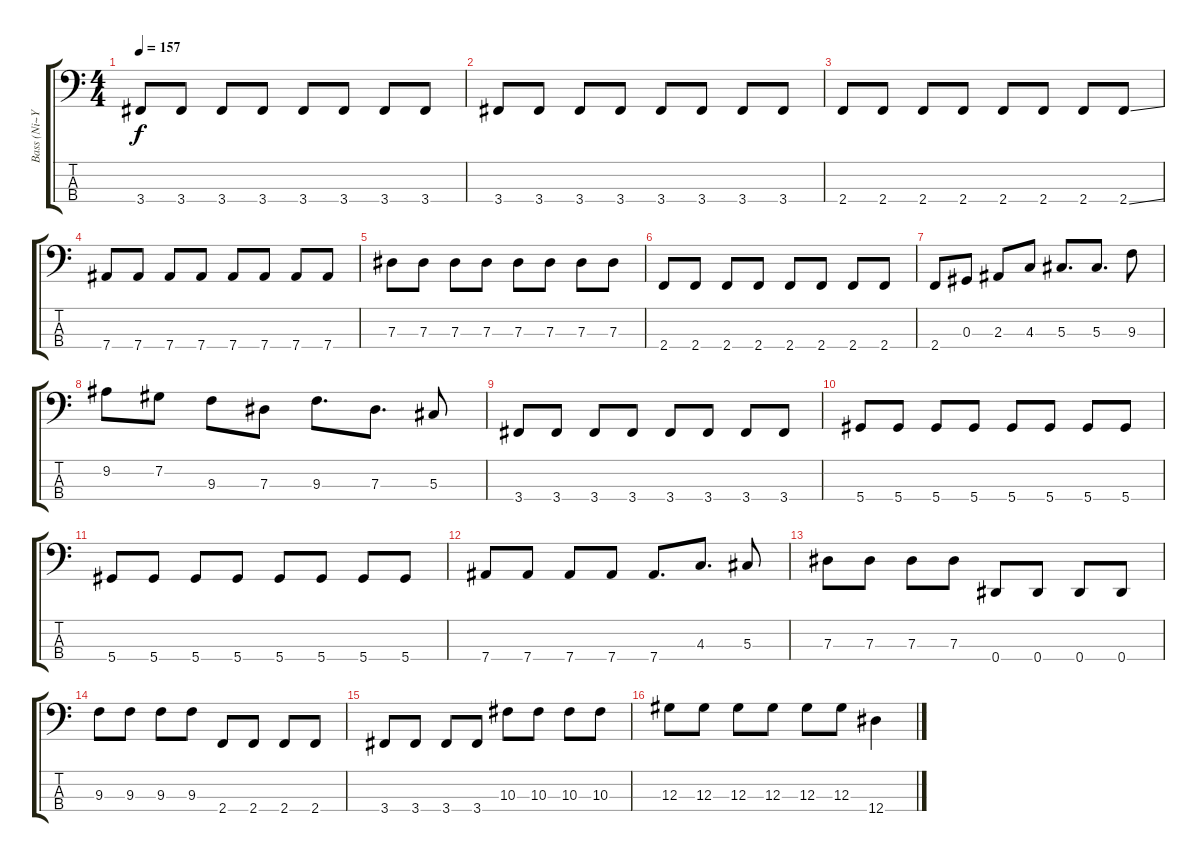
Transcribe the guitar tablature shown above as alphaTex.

\track ("Bass (Ni~Ya)" "Bass (Ni~Y") {instrument electricbasspick}
\staff {score tabs}
\tuning (Gb2 Db2 Ab1 Eb1) {hide}
\ts (4 4)
\tempo 157
\clef f4
\ks c
3.4.8{dy f} 3.4.8 3.4.8 3.4.8 3.4.8 3.4.8 3.4.8 3.4.8 |
3.4.8 3.4.8 3.4.8 3.4.8 3.4.8 3.4.8 3.4.8 3.4.8 |
2.4.8 2.4.8 2.4.8 2.4.8 2.4.8 2.4.8 2.4.8 2.4{ss}.8 |
7.4.8 7.4.8 7.4.8 7.4.8 7.4.8 7.4.8 7.4.8 7.4.8 |
7.3.8 7.3.8 7.3.8 7.3.8 7.3.8 7.3.8 7.3.8 7.3.8 |
2.4.8 2.4.8 2.4.8 2.4.8 2.4.8 2.4.8 2.4.8 2.4.8 |
2.4.8 0.3.8 2.3.8 4.3.8 5.3.8{d} 5.3.8{d} 9.3.8 |
9.2.8 7.2.8 9.3.8 7.3.8 9.3.8{d} 7.3.8{d} 5.3.8 |
3.4.8 3.4.8 3.4.8 3.4.8 3.4.8 3.4.8 3.4.8 3.4.8 |
5.4.8 5.4.8 5.4.8 5.4.8 5.4.8 5.4.8 5.4.8 5.4.8 |
5.4.8 5.4.8 5.4.8 5.4.8 5.4.8 5.4.8 5.4.8 5.4.8 |
7.4.8 7.4.8 7.4.8 7.4.8 7.4.8{d} 4.3.8{d} 5.3.8 |
7.3.8 7.3.8 7.3.8 7.3.8 0.4.8 0.4.8 0.4.8 0.4.8 |
9.3.8 9.3.8 9.3.8 9.3.8 2.4.8 2.4.8 2.4.8 2.4.8 |
3.4.8 3.4.8 3.4.8 3.4.8 10.3.8 10.3.8 10.3.8 10.3.8 |
12.3.8 12.3.8 12.3.8 12.3.8 12.3.8 12.3.8 12.4{ss}.4
